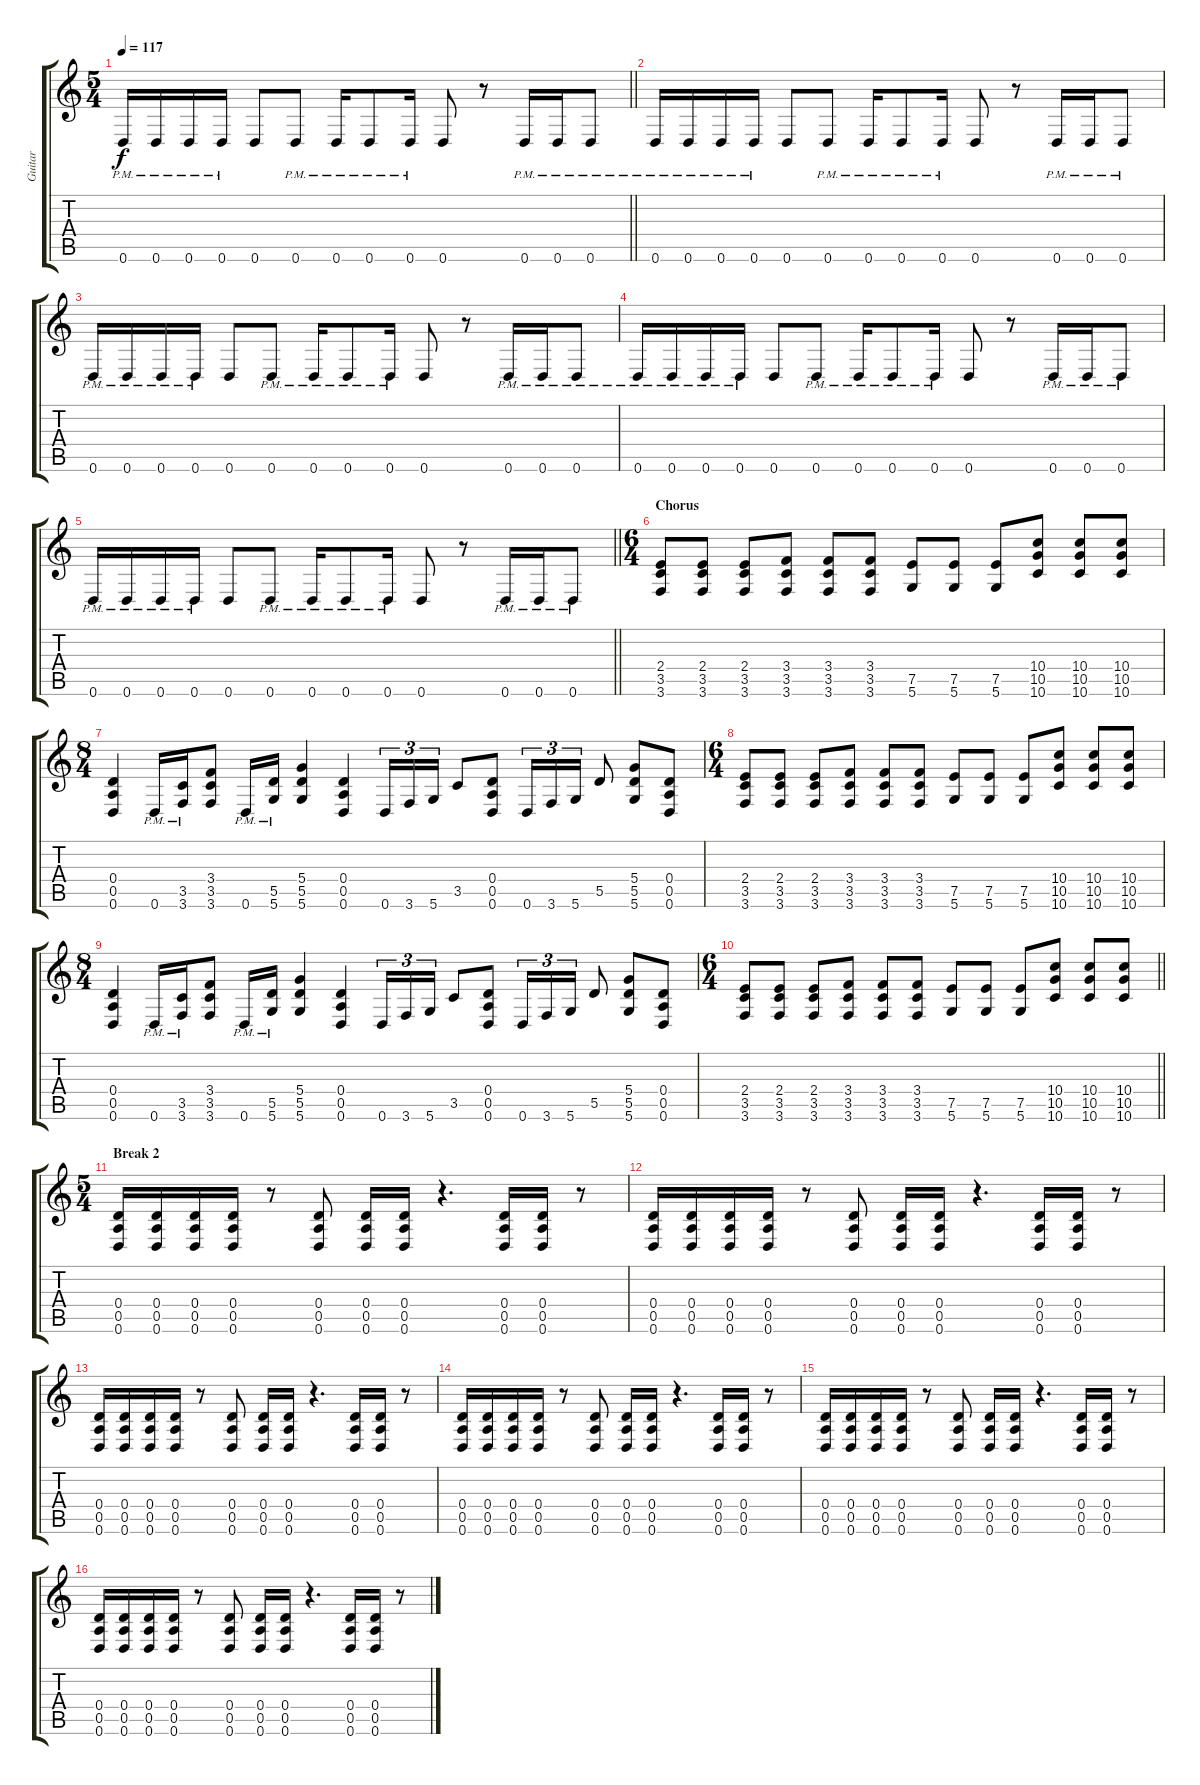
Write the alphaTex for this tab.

\track ("Guitar" "Guitar") {instrument distortionguitar}
\staff {score tabs}
\tuning (E4 B3 G3 D3 A2 D2) {hide}
\ts (5 4)
\tempo 117
\clef g2
\barLineRight lightlight
\ks c
0.6{pm}.16{dy f} 0.6{pm}.16 0.6{pm}.16 0.6{pm}.16 0.6.8 0.6{pm}.8 0.6{pm}.16 0.6{pm}.8 0.6{pm}.16 0.6.8 r.8 0.6{pm}.16 0.6{pm}.16 0.6{pm}.8 |
0.6{pm}.16 0.6{pm}.16 0.6{pm}.16 0.6{pm}.16 0.6.8 0.6{pm}.8 0.6{pm}.16 0.6{pm}.8 0.6{pm}.16 0.6.8 r.8 0.6{pm}.16 0.6{pm}.16 0.6{pm}.8 |
0.6{pm}.16 0.6{pm}.16 0.6{pm}.16 0.6{pm}.16 0.6.8 0.6{pm}.8 0.6{pm}.16 0.6{pm}.8 0.6{pm}.16 0.6.8 r.8 0.6{pm}.16 0.6{pm}.16 0.6{pm}.8 |
0.6{pm}.16 0.6{pm}.16 0.6{pm}.16 0.6{pm}.16 0.6.8 0.6{pm}.8 0.6{pm}.16 0.6{pm}.8 0.6{pm}.16 0.6.8 r.8 0.6{pm}.16 0.6{pm}.16 0.6{pm}.8 |
\barLineRight lightlight
0.6{pm}.16 0.6{pm}.16 0.6{pm}.16 0.6{pm}.16 0.6.8 0.6{pm}.8 0.6{pm}.16 0.6{pm}.8 0.6{pm}.16 0.6.8 r.8 0.6{pm}.16 0.6{pm}.16 0.6{pm}.8 |
\ts (6 4)
\section ("" "Chorus")
(2.4 3.5 3.6).8 (2.4 3.5 3.6).8 (2.4 3.5 3.6).8 (3.4 3.5 3.6).8 (3.4 3.5 3.6).8 (3.4 3.5 3.6).8 (7.5 5.6).8 (7.5 5.6).8 (7.5 5.6).8 (10.4 10.5 10.6).8 (10.4 10.5 10.6).8 (10.4 10.5 10.6).8 |
\ts (8 4)
(0.4 0.5 0.6).4 0.6{pm}.16 (3.5{pm} 3.6{pm}).16 (3.4 3.5 3.6).8 0.6{pm}.16 (5.5{pm} 5.6{pm}).16 (5.4 5.5 5.6).4 (0.4 0.5 0.6).4 0.6.16{tu (3 2)} 3.6.16{tu (3 2)} 5.6.16{tu (3 2)} 3.5.8 (0.4 0.5 0.6).8 0.6.16{tu (3 2)} 3.6.16{tu (3 2)} 5.6.16{tu (3 2)} 5.5.8 (5.4 5.5 5.6).8 (0.4 0.5 0.6).8 |
\ts (6 4)
(2.4 3.5 3.6).8 (2.4 3.5 3.6).8 (2.4 3.5 3.6).8 (3.4 3.5 3.6).8 (3.4 3.5 3.6).8 (3.4 3.5 3.6).8 (7.5 5.6).8 (7.5 5.6).8 (7.5 5.6).8 (10.4 10.5 10.6).8 (10.4 10.5 10.6).8 (10.4 10.5 10.6).8 |
\ts (8 4)
(0.4 0.5 0.6).4 0.6{pm}.16 (3.5{pm} 3.6{pm}).16 (3.4 3.5 3.6).8 0.6{pm}.16 (5.5{pm} 5.6{pm}).16 (5.4 5.5 5.6).4 (0.4 0.5 0.6).4 0.6.16{tu (3 2)} 3.6.16{tu (3 2)} 5.6.16{tu (3 2)} 3.5.8 (0.4 0.5 0.6).8 0.6.16{tu (3 2)} 3.6.16{tu (3 2)} 5.6.16{tu (3 2)} 5.5.8 (5.4 5.5 5.6).8 (0.4 0.5 0.6).8 |
\ts (6 4)
\barLineRight lightlight
(2.4 3.5 3.6).8 (2.4 3.5 3.6).8 (2.4 3.5 3.6).8 (3.4 3.5 3.6).8 (3.4 3.5 3.6).8 (3.4 3.5 3.6).8 (7.5 5.6).8 (7.5 5.6).8 (7.5 5.6).8 (10.4 10.5 10.6).8 (10.4 10.5 10.6).8 (10.4 10.5 10.6).8 |
\ts (5 4)
\section ("" "Break 2")
(0.4 0.5 0.6).16 (0.4 0.5 0.6).16 (0.4 0.5 0.6).16 (0.4 0.5 0.6).16 r.8 (0.4 0.5 0.6).8 (0.4 0.5 0.6).16 (0.4 0.5 0.6).16 r.4{d} (0.4 0.5 0.6).16 (0.4 0.5 0.6).16 r.8 |
(0.4 0.5 0.6).16 (0.4 0.5 0.6).16 (0.4 0.5 0.6).16 (0.4 0.5 0.6).16 r.8 (0.4 0.5 0.6).8 (0.4 0.5 0.6).16 (0.4 0.5 0.6).16 r.4{d} (0.4 0.5 0.6).16 (0.4 0.5 0.6).16 r.8 |
(0.4 0.5 0.6).16 (0.4 0.5 0.6).16 (0.4 0.5 0.6).16 (0.4 0.5 0.6).16 r.8 (0.4 0.5 0.6).8 (0.4 0.5 0.6).16 (0.4 0.5 0.6).16 r.4{d} (0.4 0.5 0.6).16 (0.4 0.5 0.6).16 r.8 |
(0.4 0.5 0.6).16 (0.4 0.5 0.6).16 (0.4 0.5 0.6).16 (0.4 0.5 0.6).16 r.8 (0.4 0.5 0.6).8 (0.4 0.5 0.6).16 (0.4 0.5 0.6).16 r.4{d} (0.4 0.5 0.6).16 (0.4 0.5 0.6).16 r.8 |
(0.4 0.5 0.6).16 (0.4 0.5 0.6).16 (0.4 0.5 0.6).16 (0.4 0.5 0.6).16 r.8 (0.4 0.5 0.6).8 (0.4 0.5 0.6).16 (0.4 0.5 0.6).16 r.4{d} (0.4 0.5 0.6).16 (0.4 0.5 0.6).16 r.8 |
(0.4 0.5 0.6).16 (0.4 0.5 0.6).16 (0.4 0.5 0.6).16 (0.4 0.5 0.6).16 r.8 (0.4 0.5 0.6).8 (0.4 0.5 0.6).16 (0.4 0.5 0.6).16 r.4{d} (0.4 0.5 0.6).16 (0.4 0.5 0.6).16 r.8
